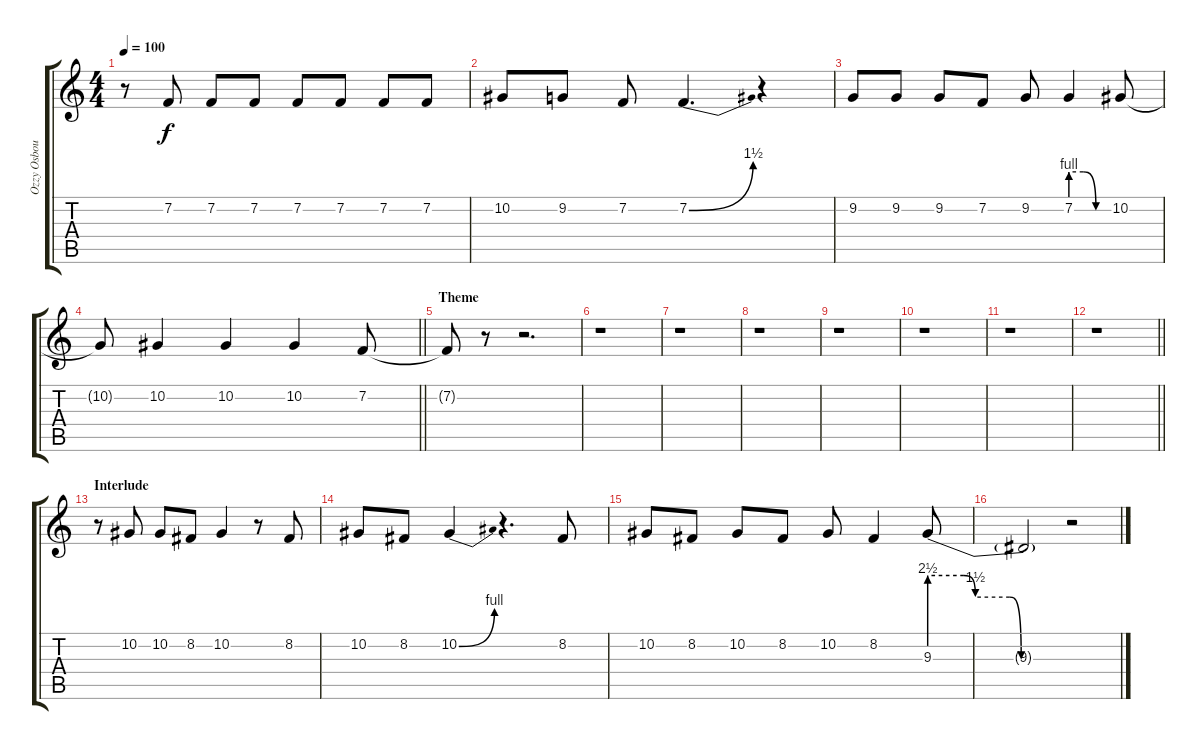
\track ("Ozzy Osbourne" "Ozzy Osbou") {instrument lead8bassandlead}
\staff {score tabs}
\tuning (Eb4 Bb3 Gb3 Db3 Ab2 Eb2) {hide}
\ts (4 4)
\tempo 100
\clef g2
\ks c
r.8{dy f} 7.2.8 7.2.8 7.2.8 7.2.8 7.2.8 7.2.8 7.2.8 |
10.2.8 9.2.8 7.2.8 7.2{be (bend 0 0 60 6)}.4{d} r.4 |
9.2.8 9.2.8 9.2.8 7.2.8 9.2.8 7.2{be (custom 0 4 20 4 40 0 60 0)}.4 10.2.8 |
\barLineRight lightlight
10.2{t}.8 10.2.4 10.2.4 10.2.4 7.2.8 |
\section ("" "Theme")
7.2{t}.8 r.8 r.2{d} |
r.1 |
r.1 |
r.1 |
r.1 |
r.1 |
r.1 |
\barLineRight lightlight
r.1 |
\section ("" "Interlude")
r.8 10.2.8 10.2.8 8.2.8 10.2.4 r.8 8.2.8 |
10.2.8 8.2.8 10.2{be (bend 0 0 60 4)}.4 r.4{d} 8.2.8 |
10.2.8 8.2.8 10.2.8 8.2.8 10.2.8 8.2.4 9.3{be (custom 0 10 15 10 20 6 35 6 40 0 60 0)}.8 |
9.3{t}.2 r.2
